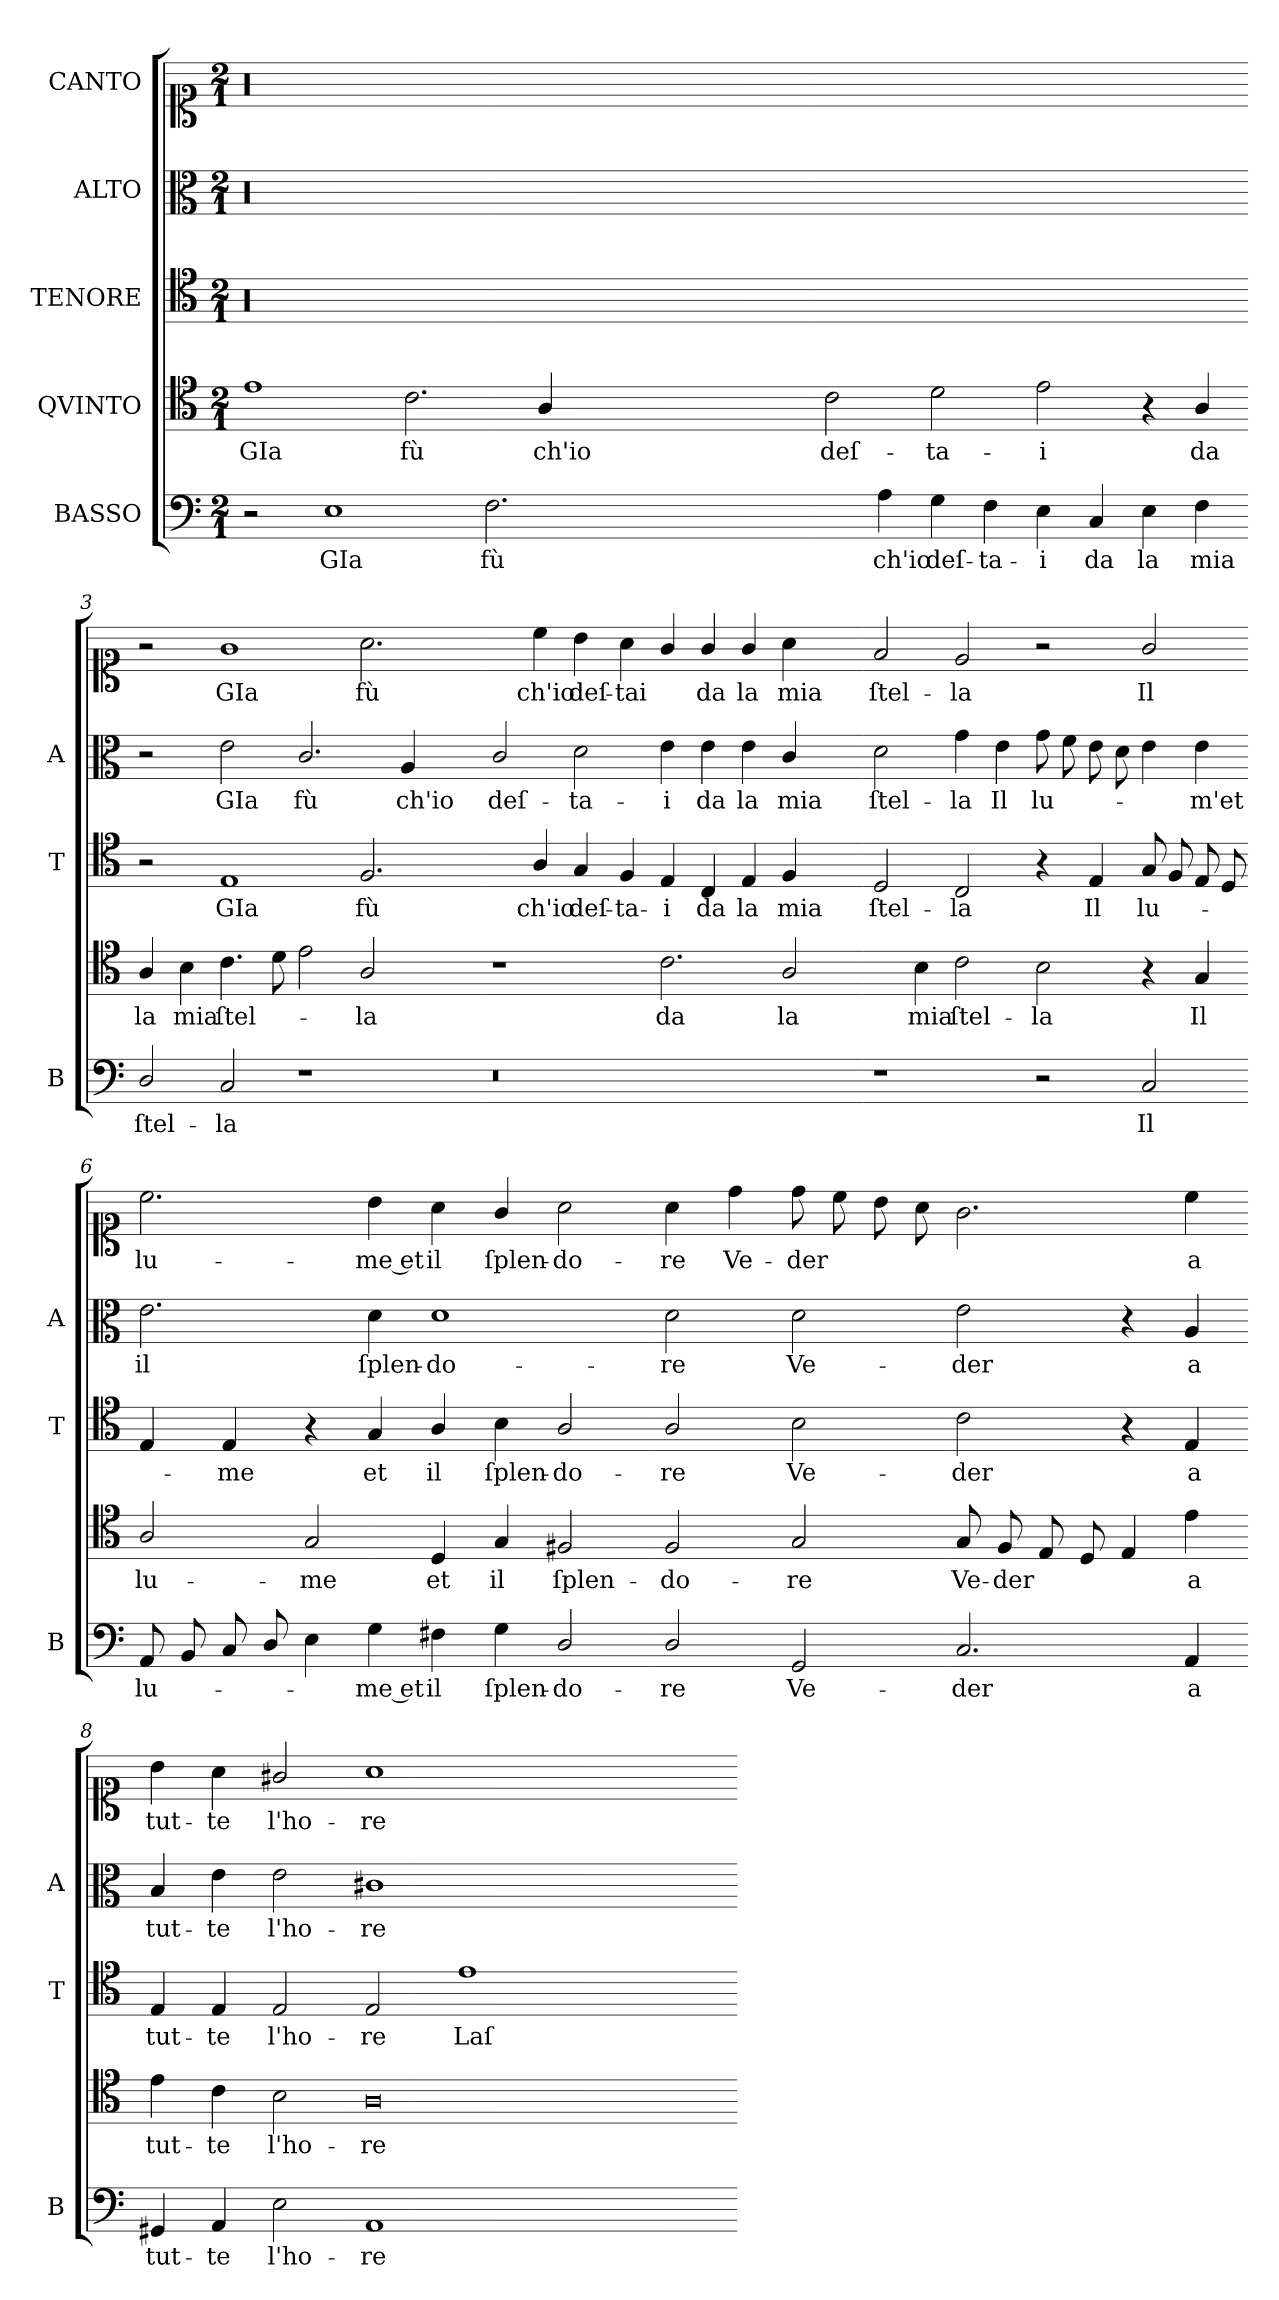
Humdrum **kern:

**kern	**text	**kern	**text	**kern	**text	**kern	**text	**kern	**text
*part5	*part5	*part4	*part4	*part3	*part3	*part2	*part2	*part1	*part1
*staff5	*staff5	*staff4	*staff4	*staff3	*staff3	*staff2	*staff2	*staff1	*staff1
*I"BASSO	*	*I"QVINTO	*	*I"TENORE	*	*I"ALTO	*	*I"CANTO	*
*I'B	*	*	*	*I'T	*	*I'A	*	*	*
*clefF4	*	*clefC4	*	*clefC4	*	*clefC3	*	*clefC1	*
*k[]	*	*k[]	*	*k[]	*	*k[]	*	*k[]	*
*a:	*	*a:	*	*a:	*	*a:	*	*a:	*
*M2/1	*	*M2/1	*	*M2/1	*	*M2/1	*	*M2/1	*
=1	=1	=1	=1	=1	=1	=1	=1	=1	=1
2r	.	1e	GIa	00r	.	00r	.	00r	.
1E	GIa	.	.	.	.	.	.	.	.
.	.	2.c\	fù	.	.	.	.	.	.
2.F\	fù	.	.	.	.	.	.	.	.
.	.	4A/	ch'io	.	.	.	.	.	.
.	.	0ryy	.	.	.	.	.	.	.
1..ryy	.	.	.	.	.	.	.	.	.
=2-	=2-	=2-	=2-	=2-	=2-	=2-	=2-	=2-	=2-
4ryy	.	2c\	deſ-	0ryy	.	0ryy	.	0ryy	.
4A\	ch'io	.	.	.	.	.	.	.	.
4G\	deſ-	2d\	-ta-	.	.	.	.	.	.
4F\	-ta-	.	.	.	.	.	.	.	.
4E\	-i	2e\	-i	.	.	.	.	.	.
4C/	da	.	.	.	.	.	.	.	.
4E\	la	4r	.	.	.	.	.	.	.
4F\	mia	4A/	da	.	.	.	.	.	.
=3-	=3-	=3-	=3-	=3-	=3-	=3-	=3-	=3-	=3-
2D/	ſtel-	4A/	la	2r	.	2r	.	2r	.
.	.	4B\	mia	.	.	.	.	.	.
2C/	-la	4.c\	ſtel-	1E	GIa	2e\	GIa	1g	GIa
.	.	8d\	.	.	.	.	.	.	.
1r	.	2e\	.	.	.	2.c/	fù	.	.
.	.	2A/	-la	2.F/	fù	.	.	2.a\	fù
.	.	.	.	.	.	4A/	ch'io	.	.
4ryy	.	4ryy	.	.	.	4ryy	.	.	.
=4-	=4-	=4-	=4-	=4-	=4-	=4-	=4-	=4-	=4-
0r	.	1r	.	4ryy	.	2c/	deſ-	4ryy	.
.	.	.	.	4A/	ch'io	.	.	4cc\	ch'io
.	.	.	.	4G/	deſ-	2d\	-ta-	4b\	deſ-
.	.	.	.	4F/	-ta-	.	.	4a\	-tai
.	.	2.c\	da	4E/	-i	4e\	-i	4g/	.
.	.	.	.	4C/	da	4e\	da	4g/	da
.	.	.	.	4E/	la	4e\	la	4g/	la
.	.	2A/	la	4F/	mia	4c/	mia	4a\	mia
4ryy	.	.	.	4ryy	.	4ryy	.	4ryy	.
=5-	=5-	=5-	=5-	=5-	=5-	=5-	=5-	=5-	=5-
1r	.	4ryy	.	2D/	ſtel-	2d\	ſtel-	2f/	ſtel-
.	.	4B\	mia	.	.	.	.	.	.
.	.	2c\	ſtel-	2C/	-la	4g\	-la	2e/	-la
.	.	.	.	.	.	4e\	Il	.	.
2r	.	2B\	-la	4r	.	8g\	lu-	2r	.
.	.	.	.	.	.	8f\	.	.	.
.	.	.	.	4E/	Il	8e\	.	.	.
.	.	.	.	.	.	8d\	.	.	.
2C/	Il	4r	.	8G/	lu-	4e\	.	2g/	Il
.	.	.	.	8F/	.	.	.	.	.
.	.	4G/	Il	8E/	.	4e\	-m'et	.	.
.	.	.	.	8D/	.	.	.	.	.
=6-	=6-	=6-	=6-	=6-	=6-	=6-	=6-	=6-	=6-
8AA/	lu-	2A/	lu-	4E/	.	2.e\	il	2.cc\	lu-
8BB/	.	.	.	.	.	.	.	.	.
8C/	.	.	.	4E/	-me	.	.	.	.
8D/	.	.	.	.	.	.	.	.	.
4E\	.	2G/	-me	4r	.	.	.	.	.
4G\	-me et	.	.	4G/	et	4d\	ſplen-	4b\	-me et
4F#X\	il	4D/	et	4A/	il	1d	-do-	4a\	il
4G\	ſplen-	4G/	il	4B\	ſplen-	.	.	4g/	ſplen-
2D/	-do-	2F#X/	ſplen-	2A/	-do-	.	.	2a\	-do-
=7-	=7-	=7-	=7-	=7-	=7-	=7-	=7-	=7-	=7-
2D/	-re	2F#/	-do-	2A/	-re	2d\	-re	4a\	-re
.	.	.	.	.	.	.	.	4dd\	Ve-
2GG/	Ve-	2G/	-re	2B\	Ve-	2d\	Ve-	8dd\	-der
.	.	.	.	.	.	.	.	8cc\	.
.	.	.	.	.	.	.	.	8b\	.
.	.	.	.	.	.	.	.	8a\	.
2.C/	-der	8G/	Ve-	2c\	-der	2e\	-der	2.g\	.
.	.	8F#/	-der	.	.	.	.	.	.
.	.	8E/	.	.	.	.	.	.	.
.	.	8D/	.	.	.	.	.	.	.
.	.	4E/	.	4r	.	4r	.	.	.
4AA/	a	4e\	a	4E/	a	4A/	a	4cc\	a
=8-	=8-	=8-	=8-	=8-	=8-	=8-	=8-	=8-	=8-
4GG#X/	tut-	4e\	tut-	4E/	tut-	4B/	tut-	4b\	tut-
4AA/	-te	4c\	-te	4E/	-te	4e\	-te	4a\	-te
2E\	l'ho-	2B\	l'ho-	2E/	l'ho-	2e\	l'ho-	2g#X/	l'ho-
1AA	-re	0A	-re	2E/	-re	1c#X	-re	1a	-re
.	.	.	.	1e\	Laſ-	.	.	.	.
1ryy	.	.	.	.	.	1ryy	.	1ryy	.
.	.	.	.	2ryy	.	.	.	.	.
=-	=-	=-	=-	=-	=-	=-	=-	=-	=-
*-	*-	*-	*-	*-	*-	*-	*-	*-	*-
